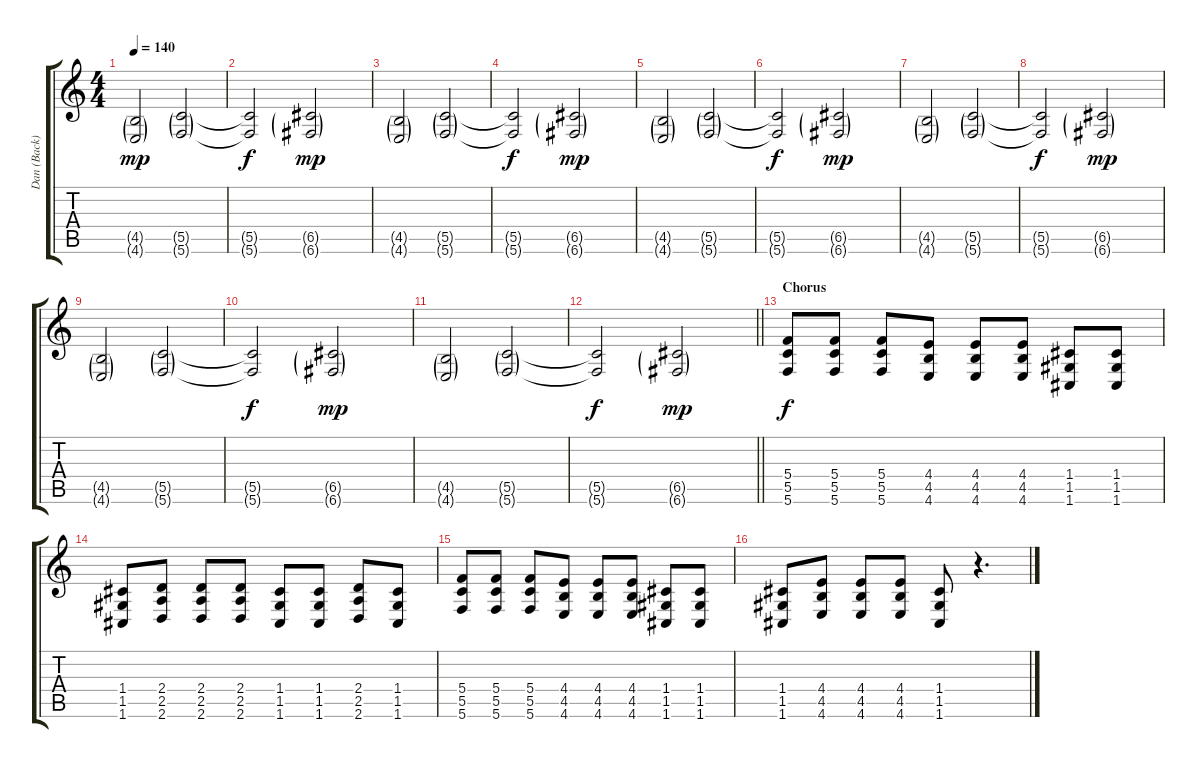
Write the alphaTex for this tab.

\track ("Dan (Back)" "Dan (Back)") {instrument distortionguitar}
\staff {score tabs}
\tuning (D4 A3 F3 C3 G2 C2) {hide}
\ts (4 4)
\tempo 140
\clef g2
\ks c
(4.5{g} 4.6{g}).2{dy mp} (5.5{g} 5.6{g}).2 |
(5.5{t} 5.6{t}).2{dy f} (6.5{g} 6.6{g}).2{dy mp} |
(4.5{g} 4.6{g}).2 (5.5{g} 5.6{g}).2 |
(5.5{t} 5.6{t}).2{dy f} (6.5{g} 6.6{g}).2{dy mp} |
(4.5{g} 4.6{g}).2 (5.5{g} 5.6{g}).2 |
(5.5{t} 5.6{t}).2{dy f} (6.5{g} 6.6{g}).2{dy mp} |
(4.5{g} 4.6{g}).2 (5.5{g} 5.6{g}).2 |
(5.5{t} 5.6{t}).2{dy f} (6.5{g} 6.6{g}).2{dy mp} |
(4.5{g} 4.6{g}).2 (5.5{g} 5.6{g}).2 |
(5.5{t} 5.6{t}).2{dy f} (6.5{g} 6.6{g}).2{dy mp} |
(4.5{g} 4.6{g}).2 (5.5{g} 5.6{g}).2 |
\barLineRight lightlight
(5.5{t} 5.6{t}).2{dy f} (6.5{g} 6.6{g}).2{dy mp} |
\section ("" "Chorus")
(5.4 5.5 5.6).8{dy f} (5.4 5.5 5.6).8 (5.4 5.5 5.6).8 (4.4 4.5 4.6).8 (4.4 4.5 4.6).8 (4.4 4.5 4.6).8 (1.4 1.5 1.6).8 (1.4 1.5 1.6).8 |
(1.4 1.5 1.6).8 (2.4 2.5 2.6).8 (2.4 2.5 2.6).8 (2.4 2.5 2.6).8 (1.4 1.5 1.6).8 (1.4 1.5 1.6).8 (2.4 2.5 2.6).8 (1.4 1.5 1.6).8 |
(5.4 5.5 5.6).8 (5.4 5.5 5.6).8 (5.4 5.5 5.6).8 (4.4 4.5 4.6).8 (4.4 4.5 4.6).8 (4.4 4.5 4.6).8 (1.4 1.5 1.6).8 (1.4 1.5 1.6).8 |
(1.4 1.5 1.6).8 (4.4 4.5 4.6).8 (4.4 4.5 4.6).8 (4.4 4.5 4.6).8 (1.4 1.5 1.6).8 r.4{d}
